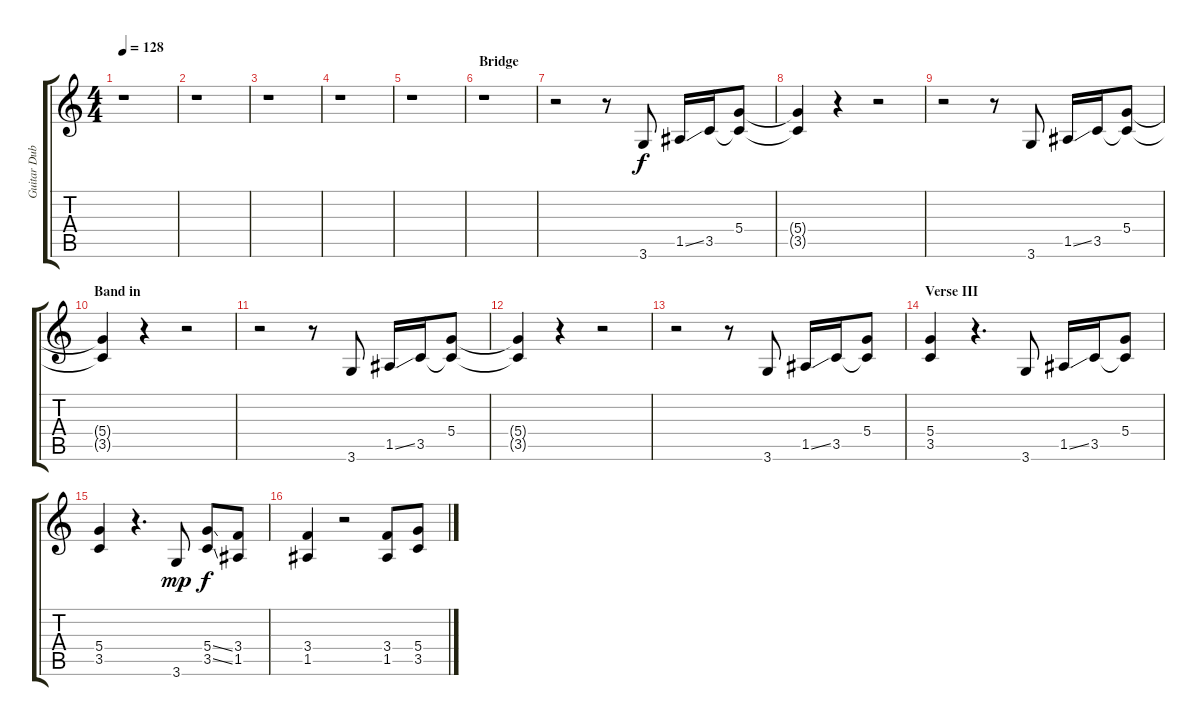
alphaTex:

\track ("Guitar Dub" "Guitar Dub") {instrument distortionguitar}
\staff {score tabs}
\tuning (E4 B3 G3 D3 A2 E2) {hide}
\ts (4 4)
\tempo 128
\clef g2
\ks c
r.1{dy f} |
r.1 |
r.1 |
r.1 |
r.1 |
\section ("" "Bridge")
r.1 |
r.2 r.8 3.6.8 1.5{ss}.16 3.5.16 (5.4 3.5{t}).8 |
(5.4{t} 3.5{t}).4 r.4 r.2 |
r.2 r.8 3.6.8 1.5{ss}.16 3.5.16 (5.4 3.5{t}).8 |
\section ("" "Band in")
(5.4{t} 3.5{t}).4 r.4 r.2 |
r.2 r.8 3.6.8 1.5{ss}.16 3.5.16 (5.4 3.5{t}).8 |
(5.4{t} 3.5{t}).4 r.4 r.2 |
r.2 r.8 3.6.8 1.5{ss}.16 3.5.16 (5.4 3.5{t}).8 |
\section ("" "Verse III")
(5.4 3.5).4 r.4{d} 3.6.8 1.5{ss}.16 3.5.16 (5.4 3.5{t}).8 |
(5.4 3.5).4 r.4{d} 3.6.8{dy mp} (5.4{ss} 3.5{ss}).8{dy f} (3.4 1.5).8 |
(3.4 1.5).4 r.2 (3.4 1.5).8 (5.4 3.5).8
